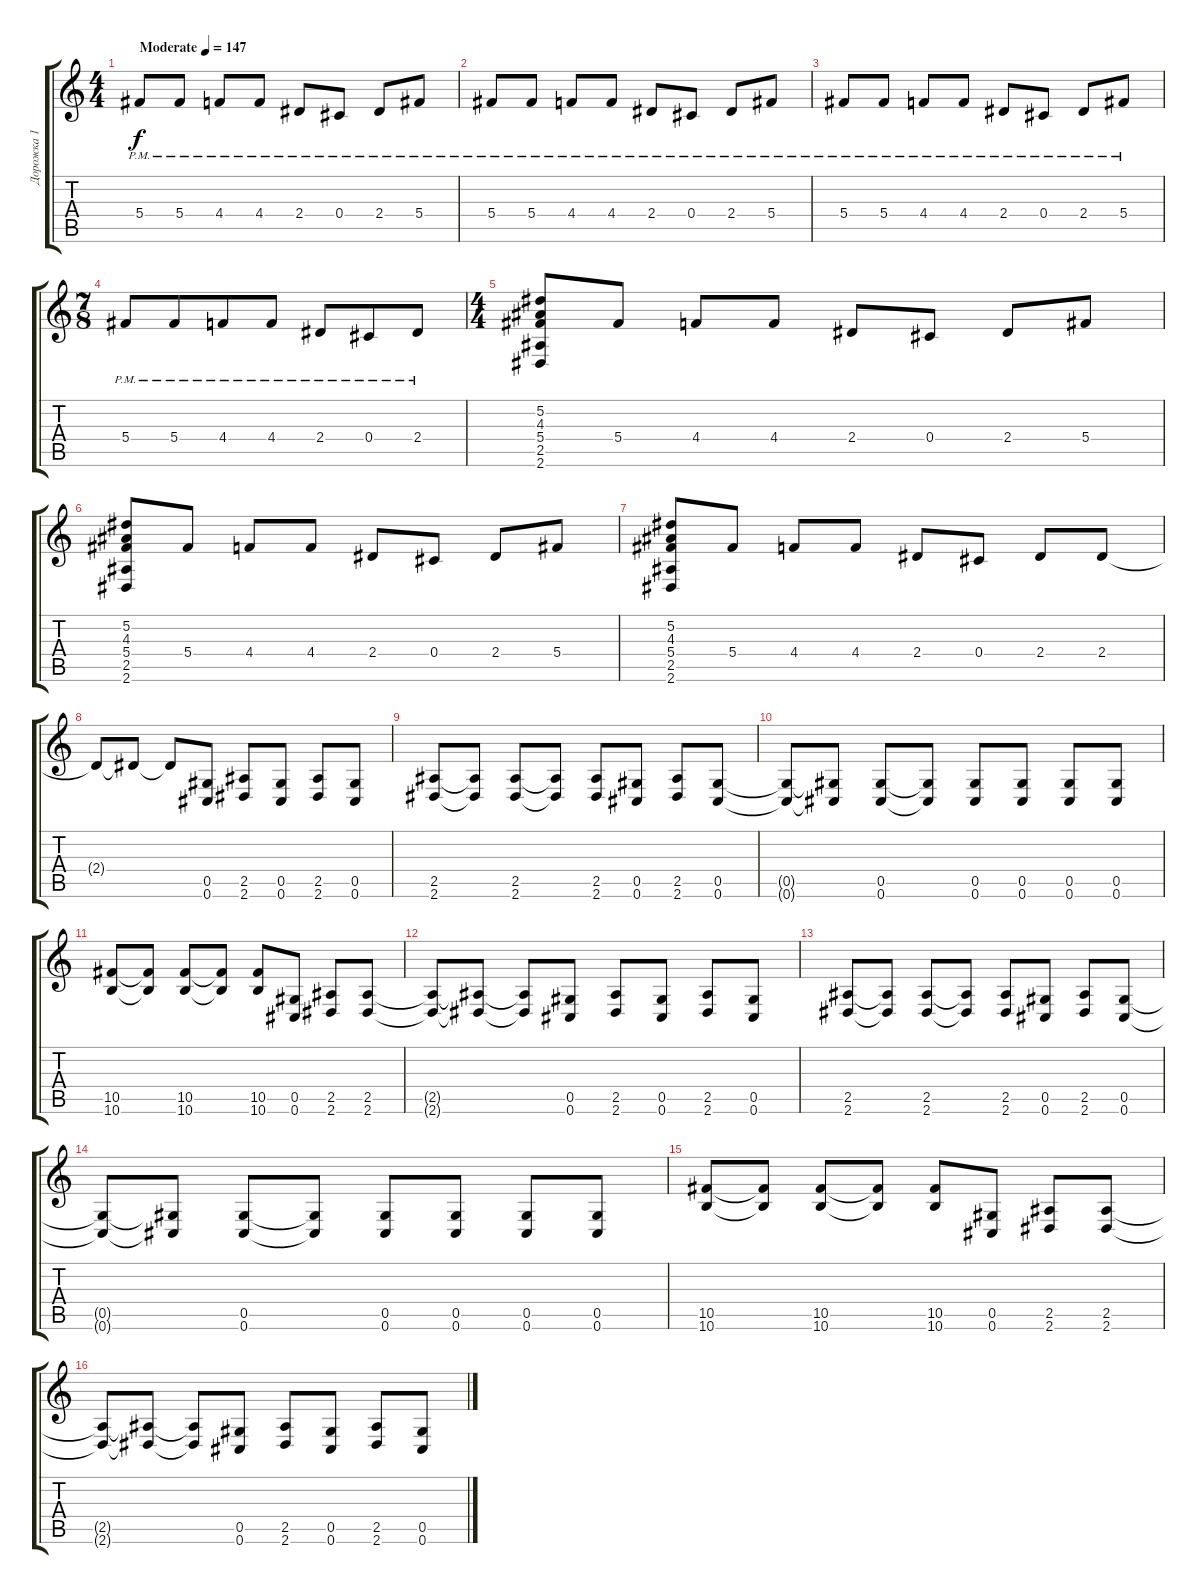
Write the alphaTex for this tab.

\track ("Дорожка 1" "Дорожка 1") {instrument distortionguitar}
\staff {score tabs}
\tuning (Eb4 Bb3 Gb3 Db3 Ab2 Db2) {hide}
\ts (4 4)
\tempo (147 "Moderate")
\clef g2
\ks c
5.4{pm}.8{dy f volume 3 instrument distortionguitar} 5.4{pm}.8{volume 10} 4.4{pm}.8 4.4{pm}.8 2.4{pm}.8 0.4{pm}.8 2.4{pm}.8 5.4{pm}.8 |
5.4{pm}.8 5.4{pm}.8 4.4{pm}.8 4.4{pm}.8 2.4{pm}.8 0.4{pm}.8 2.4{pm}.8 5.4{pm}.8 |
5.4{pm}.8 5.4{pm}.8 4.4{pm}.8 4.4{pm}.8 2.4{pm}.8 0.4{pm}.8 2.4{pm}.8 5.4{pm}.8 |
\ts (7 8)
5.4{pm}.8 5.4{pm}.8 4.4{pm}.8 4.4{pm}.8 2.4{pm}.8 0.4{pm}.8 2.4{pm}.8 |
\ts (4 4)
(5.2 4.3 5.4 2.5 2.6).8 5.4.8 4.4.8 4.4.8 2.4.8 0.4.8 2.4.8 5.4.8 |
(5.2 4.3 5.4 2.5 2.6).8 5.4.8 4.4.8 4.4.8 2.4.8 0.4.8 2.4.8 5.4.8 |
(5.2 4.3 5.4 2.5 2.6).8 5.4.8 4.4.8 4.4.8 2.4.8 0.4.8 2.4.8 2.4.8 |
2.4{t}.8 2.4{t}.8 2.4{t}.8 (0.5 0.6).8 (2.5 2.6).8 (0.5 0.6).8 (2.5 2.6).8 (0.5 0.6).8 |
(2.5 2.6).8 (2.5{t} 2.6{t}).8 (2.5 2.6).8 (2.5{t} 2.6{t}).8 (2.5 2.6).8 (0.5 0.6).8 (2.5 2.6).8 (0.5 0.6).8 |
(0.5{t} 0.6{t}).8 (0.5{t} 0.6{t}).8 (0.5 0.6).8 (0.5{t} 0.6{t}).8 (0.5 0.6).8 (0.5 0.6).8 (0.5 0.6).8 (0.5 0.6).8 |
(10.5 10.6).8 (10.5{t} 10.6{t}).8 (10.5 10.6).8 (10.5{t} 10.6{t}).8 (10.5 10.6).8 (0.5 0.6).8 (2.5 2.6).8 (2.5 2.6).8 |
(2.5{t} 2.6{t}).8 (2.5{t} 2.6{t}).8 (2.5{t} 2.6{t}).8 (0.5 0.6).8 (2.5 2.6).8 (0.5 0.6).8 (2.5 2.6).8 (0.5 0.6).8 |
(2.5 2.6).8 (2.5{t} 2.6{t}).8 (2.5 2.6).8 (2.5{t} 2.6{t}).8 (2.5 2.6).8 (0.5 0.6).8 (2.5 2.6).8 (0.5 0.6).8 |
(0.5{t} 0.6{t}).8 (0.5{t} 0.6{t}).8 (0.5 0.6).8 (0.5{t} 0.6{t}).8 (0.5 0.6).8 (0.5 0.6).8 (0.5 0.6).8 (0.5 0.6).8 |
(10.5 10.6).8 (10.5{t} 10.6{t}).8 (10.5 10.6).8 (10.5{t} 10.6{t}).8 (10.5 10.6).8 (0.5 0.6).8 (2.5 2.6).8 (2.5 2.6).8 |
(2.5{t} 2.6{t}).8 (2.5{t} 2.6{t}).8 (2.5{t} 2.6{t}).8 (0.5 0.6).8 (2.5 2.6).8 (0.5 0.6).8 (2.5 2.6).8 (0.5 0.6).8
